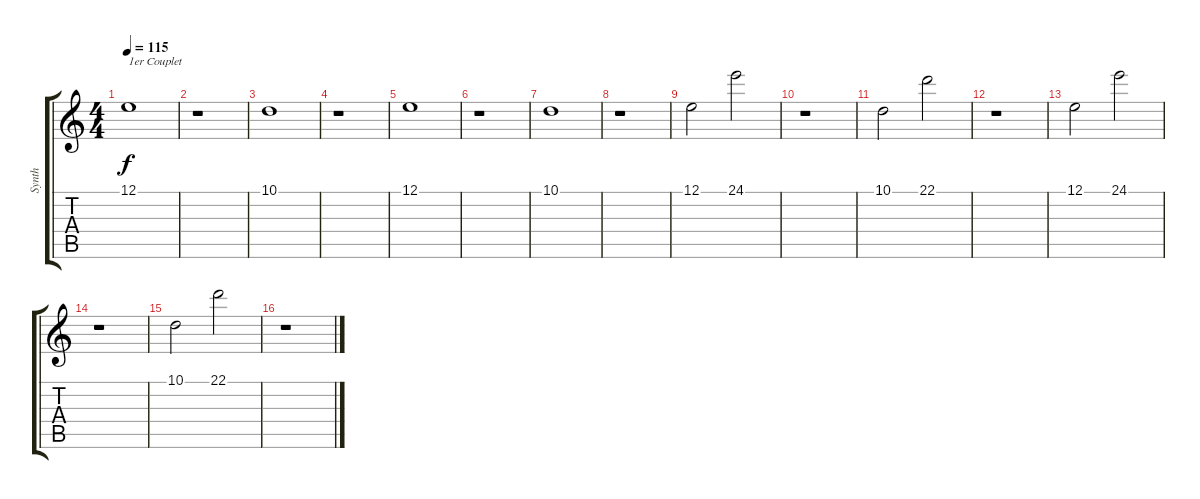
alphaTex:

\track ("Synth" "Synth") {instrument pad1newage}
\staff {score tabs}
\tuning (E4 B3 G3 D3 A2 E2) {hide}
\ts (4 4)
\tempo 115
\clef g2
\ks c
12.1.1{txt "1er Couplet" dy f} |
r.1 |
10.1.1 |
r.1 |
12.1.1 |
r.1 |
10.1.1 |
r.1 |
12.1.2 24.1.2 |
r.1 |
10.1.2 22.1.2 |
r.1 |
12.1.2 24.1.2 |
r.1 |
10.1.2 22.1.2 |
r.1
